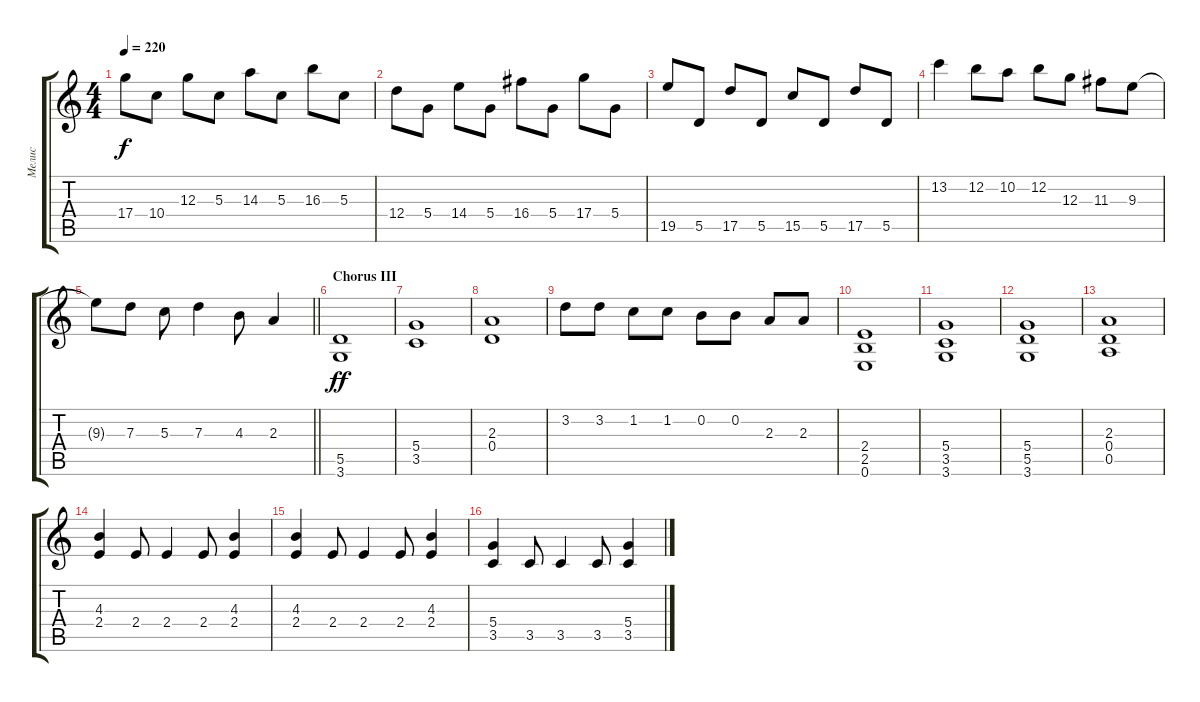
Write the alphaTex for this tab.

\track ("Мелис" "Мелис") {instrument overdrivenguitar}
\staff {score tabs}
\tuning (E4 B3 G3 D3 A2 E2) {hide}
\ts (4 4)
\tempo 220
\clef g2
\ks c
17.4.8{dy f} 10.4.8 12.3.8 5.3.8 14.3.8 5.3.8 16.3.8 5.3.8 |
12.4.8 5.4.8 14.4.8 5.4.8 16.4.8 5.4.8 17.4.8 5.4.8 |
19.5.8 5.5.8 17.5.8 5.5.8 15.5.8 5.5.8 17.5.8 5.5.8 |
13.2.4 12.2.8 10.2.8 12.2.8 12.3.8 11.3.8 9.3.8 |
\barLineRight lightlight
9.3{t}.8 7.3.8 5.3.8 7.3.4 4.3.8 2.3.4 |
\section ("" "Chorus III")
(5.5 3.6).1{dy ff volume 12} |
(5.4 3.5).1 |
(2.3 0.4).1 |
3.2.8 3.2.8 1.2.8 1.2.8 0.2.8 0.2.8 2.3.8 2.3.8 |
(2.4 2.5 0.6).1 |
(5.4 3.5 3.6).1 |
(5.4 5.5 3.6).1 |
(2.3 0.4 0.5).1 |
(4.3 2.4).4 2.4.8 2.4.4 2.4.8 (4.3 2.4).4 |
(4.3 2.4).4 2.4.8 2.4.4 2.4.8 (4.3 2.4).4 |
(5.4 3.5).4 3.5.8 3.5.4 3.5.8 (5.4 3.5).4
